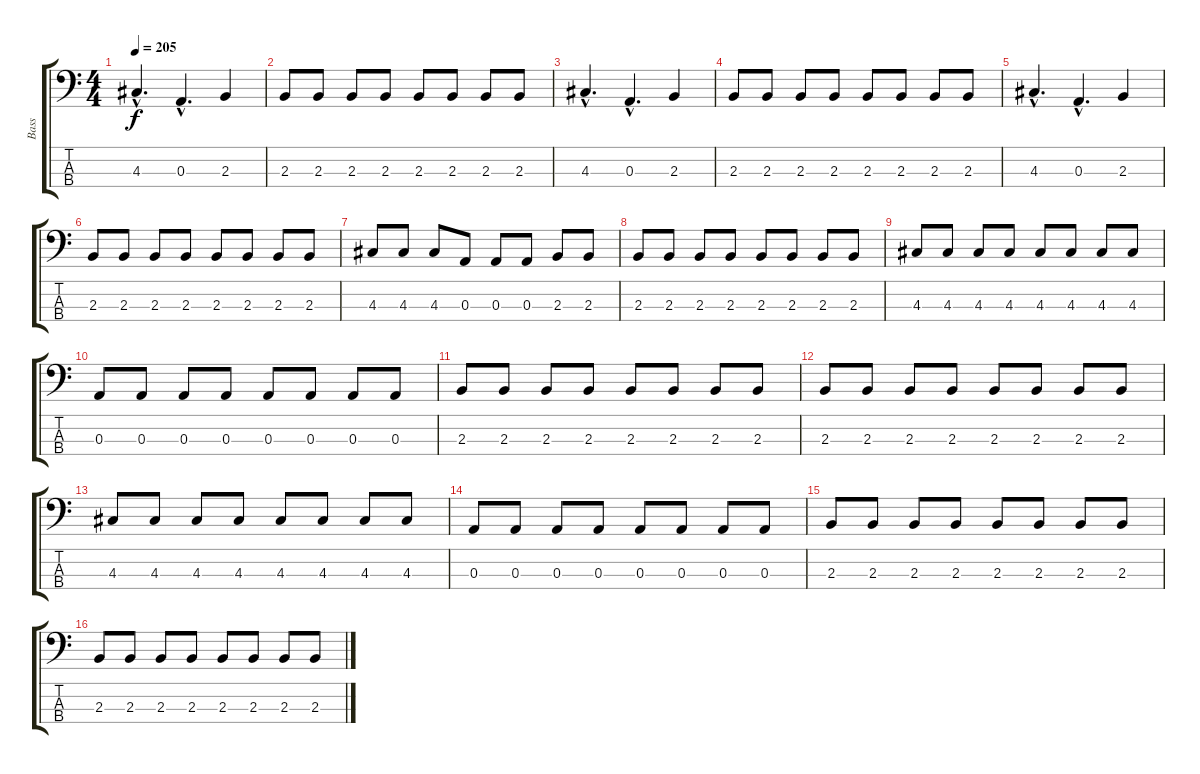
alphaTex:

\track ("Bass" "Bass") {instrument electricbassfinger}
\staff {score tabs}
\tuning (G2 D2 A1 E1) {hide}
\ts (4 4)
\tempo 205
\clef f4
\ks c
4.3{hac}.4{d dy f} 0.3{hac}.4{d} 2.3.4 |
2.3.8 2.3.8 2.3.8 2.3.8 2.3.8 2.3.8 2.3.8 2.3.8 |
4.3{hac}.4{d} 0.3{hac}.4{d} 2.3.4 |
2.3.8 2.3.8 2.3.8 2.3.8 2.3.8 2.3.8 2.3.8 2.3.8 |
4.3{hac}.4{d} 0.3{hac}.4{d} 2.3.4 |
2.3.8 2.3.8 2.3.8 2.3.8 2.3.8 2.3.8 2.3.8 2.3.8 |
4.3.8 4.3.8 4.3.8 0.3.8 0.3.8 0.3.8 2.3.8 2.3.8 |
2.3.8 2.3.8 2.3.8 2.3.8 2.3.8 2.3.8 2.3.8 2.3.8 |
4.3.8 4.3.8 4.3.8 4.3.8 4.3.8 4.3.8 4.3.8 4.3.8 |
0.3.8 0.3.8 0.3.8 0.3.8 0.3.8 0.3.8 0.3.8 0.3.8 |
2.3.8 2.3.8 2.3.8 2.3.8 2.3.8 2.3.8 2.3.8 2.3.8 |
2.3.8 2.3.8 2.3.8 2.3.8 2.3.8 2.3.8 2.3.8 2.3.8 |
4.3.8 4.3.8 4.3.8 4.3.8 4.3.8 4.3.8 4.3.8 4.3.8 |
0.3.8 0.3.8 0.3.8 0.3.8 0.3.8 0.3.8 0.3.8 0.3.8 |
2.3.8 2.3.8 2.3.8 2.3.8 2.3.8 2.3.8 2.3.8 2.3.8 |
2.3.8 2.3.8 2.3.8 2.3.8 2.3.8 2.3.8 2.3.8 2.3.8
